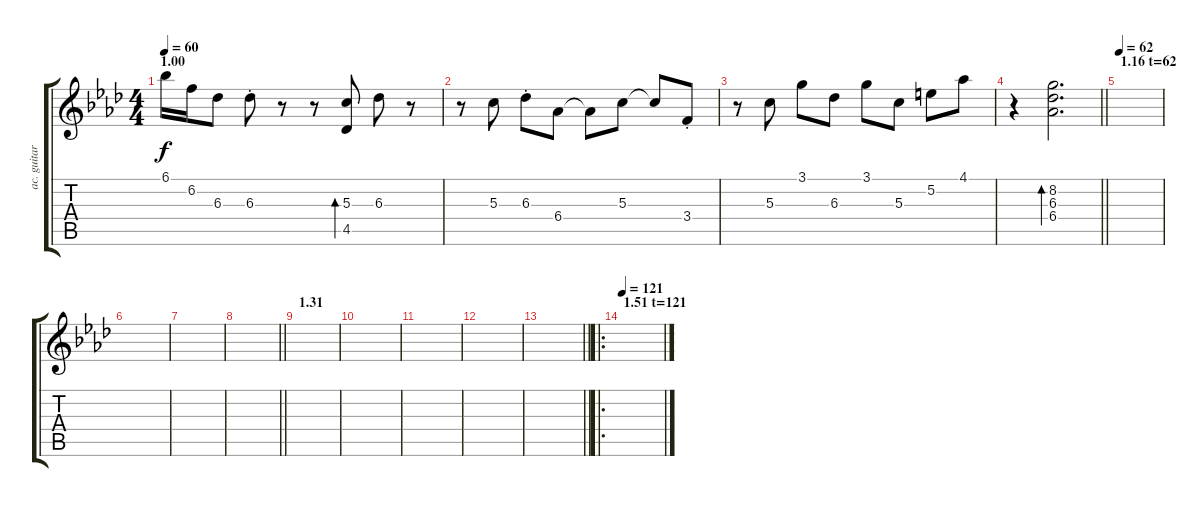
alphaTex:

\track ("ac. guitar" "ac. guitar") {instrument acousticguitarsteel}
\staff {score tabs}
\tuning (E4 B3 G3 D3 A2 E2) {hide}
\ts (4 4)
\section ("" "1.00")
\tempo 60
\clef g2
\ks fminor
6.1.16{dy f} 6.2.16 6.3.8 6.3{st}.8 r.8 r.8 (5.3 4.5).8{bd 60} 6.3.8 r.8 |
r.8 5.3.8 6.3{st}.8 6.4.8 6.4{t}.8 5.3.8 5.3{t}.8 3.4{st}.8 |
r.8 5.3.8 3.1.8 6.3.8 3.1.8 5.3.8 5.2.8 4.1.8 |
\barLineRight lightlight
r.4 (8.2 6.3 6.4).2{d bd 120} |
\section ("" "1.16 t=62")
\tempo 62
|
|
|
\barLineRight lightlight
|
\section ("" "1.31")
|
|
|
|
\barLineRight lightlight
|
\ro
\section ("" "1.51 t=121")
\tempo 121
